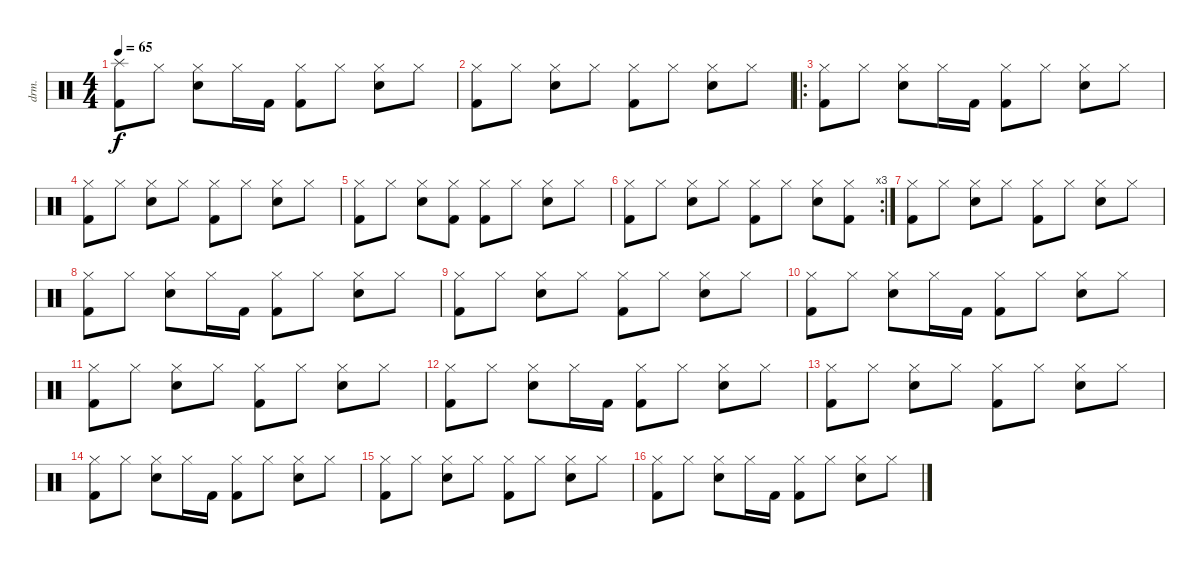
\defaultSystemsLayout 4
\bracketExtendMode groupsimilarinstruments
\otherSystemsTrackNameOrientation horizontal
\track ("Drums" "drm.") {instrument percussion}
\staff {score}
\articulation defaults
\ts (4 4)
\tempo 65
\clef neutral
\ks c
("Splash (hit)" "Kick (hit) 2").8{dy f} "Hi-Hat (closed)".8 ("Hi-Hat (closed)" "Snare (hit) 2").8 "Hi-Hat (closed)".16 "Kick (hit) 2".16 ("Hi-Hat (closed)" "Kick (hit) 2").8 "Hi-Hat (closed)".8 ("Hi-Hat (closed)" "Snare (hit) 2").8 "Hi-Hat (closed)".8 |
("Hi-Hat (closed)" "Kick (hit) 2").8 "Hi-Hat (closed)".8 ("Hi-Hat (closed)" "Snare (hit) 2").8 "Hi-Hat (closed)".8 ("Hi-Hat (closed)" "Kick (hit) 2").8 "Hi-Hat (closed)".8 ("Hi-Hat (closed)" "Snare (hit) 2").8 "Hi-Hat (closed)".8 |
\ro
("Hi-Hat (closed)" "Kick (hit) 2").8 "Hi-Hat (closed)".8 ("Hi-Hat (closed)" "Snare (hit) 2").8 "Hi-Hat (closed)".16 "Kick (hit) 2".16 ("Hi-Hat (closed)" "Kick (hit) 2").8 "Hi-Hat (closed)".8 ("Hi-Hat (closed)" "Snare (hit) 2").8 "Hi-Hat (closed)".8 |
("Hi-Hat (closed)" "Kick (hit) 2").8 "Hi-Hat (closed)".8 ("Hi-Hat (closed)" "Snare (hit) 2").8 "Hi-Hat (closed)".8 ("Hi-Hat (closed)" "Kick (hit) 2").8 "Hi-Hat (closed)".8 ("Hi-Hat (closed)" "Snare (hit) 2").8 "Hi-Hat (closed)".8 |
("Hi-Hat (closed)" "Kick (hit) 2").8 "Hi-Hat (closed)".8 ("Hi-Hat (closed)" "Snare (hit) 2").8 ("Hi-Hat (closed)" "Kick (hit) 2").8 ("Hi-Hat (closed)" "Kick (hit) 2").8 "Hi-Hat (closed)".8 ("Hi-Hat (closed)" "Snare (hit) 2").8 "Hi-Hat (closed)".8 |
\rc 3
("Hi-Hat (closed)" "Kick (hit) 2").8 "Hi-Hat (closed)".8 ("Hi-Hat (closed)" "Snare (hit) 2").8 "Hi-Hat (closed)".8 ("Hi-Hat (closed)" "Kick (hit) 2").8 "Hi-Hat (closed)".8 ("Hi-Hat (closed)" "Snare (hit) 2").8 ("Hi-Hat (closed)" "Kick (hit) 2").8 |
("Hi-Hat (closed)" "Kick (hit) 2").8 "Hi-Hat (closed)".8 ("Hi-Hat (closed)" "Snare (hit) 2").8 "Hi-Hat (closed)".8 ("Hi-Hat (closed)" "Kick (hit) 2").8 "Hi-Hat (closed)".8 ("Hi-Hat (closed)" "Snare (hit) 2").8 "Hi-Hat (closed)".8 |
("Hi-Hat (closed)" "Kick (hit) 2").8 "Hi-Hat (closed)".8 ("Hi-Hat (closed)" "Snare (hit) 2").8 "Hi-Hat (closed)".16 "Kick (hit) 2".16 ("Hi-Hat (closed)" "Kick (hit) 2").8 "Hi-Hat (closed)".8 ("Hi-Hat (closed)" "Snare (hit) 2").8 "Hi-Hat (closed)".8 |
("Hi-Hat (closed)" "Kick (hit) 2").8 "Hi-Hat (closed)".8 ("Hi-Hat (closed)" "Snare (hit) 2").8 "Hi-Hat (closed)".8 ("Hi-Hat (closed)" "Kick (hit) 2").8 "Hi-Hat (closed)".8 ("Hi-Hat (closed)" "Snare (hit) 2").8 "Hi-Hat (closed)".8 |
("Hi-Hat (closed)" "Kick (hit) 2").8 "Hi-Hat (closed)".8 ("Hi-Hat (closed)" "Snare (hit) 2").8 "Hi-Hat (closed)".16 "Kick (hit) 2".16 ("Hi-Hat (closed)" "Kick (hit) 2").8 "Hi-Hat (closed)".8 ("Hi-Hat (closed)" "Snare (hit) 2").8 "Hi-Hat (closed)".8 |
("Hi-Hat (closed)" "Kick (hit) 2").8 "Hi-Hat (closed)".8 ("Hi-Hat (closed)" "Snare (hit) 2").8 "Hi-Hat (closed)".8 ("Hi-Hat (closed)" "Kick (hit) 2").8 "Hi-Hat (closed)".8 ("Hi-Hat (closed)" "Snare (hit) 2").8 "Hi-Hat (closed)".8 |
("Hi-Hat (closed)" "Kick (hit) 2").8 "Hi-Hat (closed)".8 ("Hi-Hat (closed)" "Snare (hit) 2").8 "Hi-Hat (closed)".16 "Kick (hit) 2".16 ("Hi-Hat (closed)" "Kick (hit) 2").8 "Hi-Hat (closed)".8 ("Hi-Hat (closed)" "Snare (hit) 2").8 "Hi-Hat (closed)".8 |
("Hi-Hat (closed)" "Kick (hit) 2").8 "Hi-Hat (closed)".8 ("Hi-Hat (closed)" "Snare (hit) 2").8 "Hi-Hat (closed)".8 ("Hi-Hat (closed)" "Kick (hit) 2").8 "Hi-Hat (closed)".8 ("Hi-Hat (closed)" "Snare (hit) 2").8 "Hi-Hat (closed)".8 |
("Hi-Hat (closed)" "Kick (hit) 2").8 "Hi-Hat (closed)".8 ("Hi-Hat (closed)" "Snare (hit) 2").8 "Hi-Hat (closed)".16 "Kick (hit) 2".16 ("Hi-Hat (closed)" "Kick (hit) 2").8 "Hi-Hat (closed)".8 ("Hi-Hat (closed)" "Snare (hit) 2").8 "Hi-Hat (closed)".8 |
("Hi-Hat (closed)" "Kick (hit) 2").8 "Hi-Hat (closed)".8 ("Hi-Hat (closed)" "Snare (hit) 2").8 "Hi-Hat (closed)".8 ("Hi-Hat (closed)" "Kick (hit) 2").8 "Hi-Hat (closed)".8 ("Hi-Hat (closed)" "Snare (hit) 2").8 "Hi-Hat (closed)".8 |
("Hi-Hat (closed)" "Kick (hit) 2").8 "Hi-Hat (closed)".8 ("Hi-Hat (closed)" "Snare (hit) 2").8 "Hi-Hat (closed)".16 "Kick (hit) 2".16 ("Hi-Hat (closed)" "Kick (hit) 2").8 "Hi-Hat (closed)".8 ("Hi-Hat (closed)" "Snare (hit) 2").8 "Hi-Hat (closed)".8
